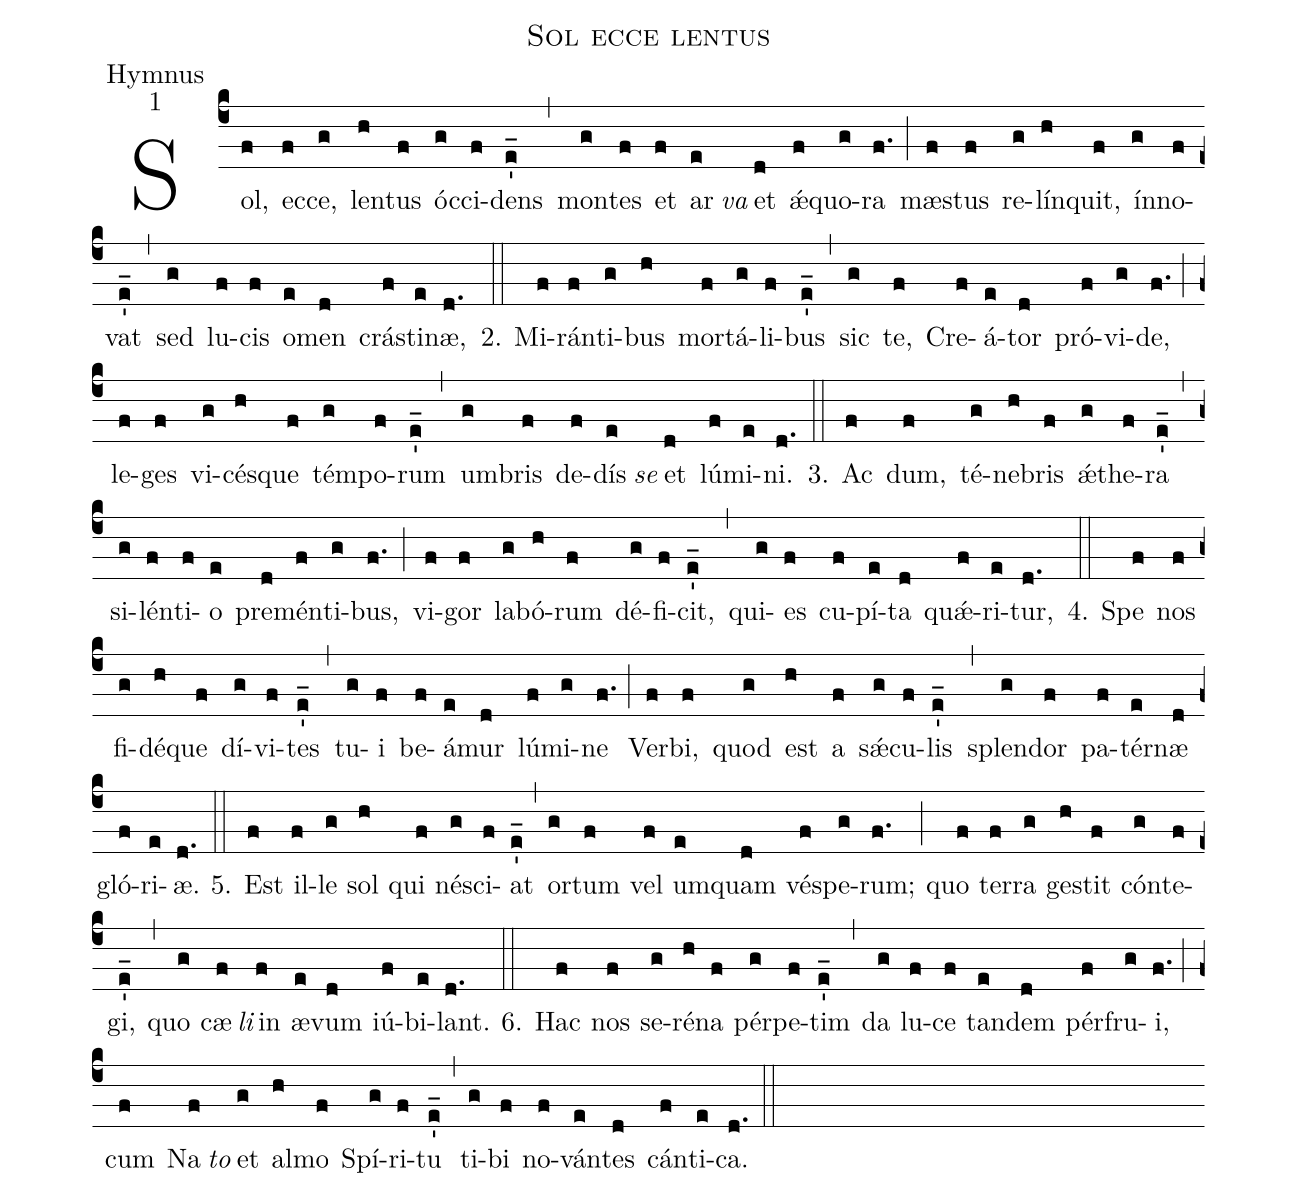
name:Sol ecce lentus;
office-part:Hymnus;
mode:1;
%%
(c4)Sol,(f) ec(f)ce,(g) len(h)tus(f) óc(g)ci(f)dens(e'_) (,)
mon(g)tes(f) et(f) ar(e)<i>va</i>() et(d) ǽ(f)quo(g)ra(f.) (;)
mæs(f)tus(f) re(g)lín(h)quit,(f) ín(g)no(f)vat(e'_) (,)
sed(g) lu(f)cis(f) o(e)men(d) crás(f)ti(e)næ,(d.) (::)
2. Mi(f)rán(f)ti(g)bus(h) mor(f)tá(g)li(f)bus(e'_) (,)
sic(g) te,(f) Cre(f)á(e)tor(d) pró(f)vi(g)de,(f.) (;)
le(f)ges(f) vi(g)cés(h)que(f) tém(g)po(f)rum(e'_) (,)
um(g)bris(f) de(f)dís(e)<i>se</i>() et(d) lú(f)mi(e)ni.(d.) (::)

3. Ac(f) dum,(f) té(g)ne(h)bris(f) ǽ(g)the(f)ra(e'_) (,)
si(g)lén(f)ti(f)o(e) pre(d)mén(f)ti(g)bus,(f.) (;)
vi(f)gor(f) la(g)bó(h)rum(f) dé(g)fi(f)cit,(e'_) (,)
qui(g)es(f) cu(f)pí(e)ta(d) quǽ(f)ri(e)tur,(d.) (::)

4. Spe(f) nos(f) fi(g)dé(h)que(f) dí(g)vi(f)tes(e'_) (,)
tu(g)i(f) be(f)á(e)mur(d) lú(f)mi(g)ne(f.) (;)
Ver(f)bi,(f) quod(g) est(h) a(f) sǽ(g)cu(f)lis(e'_) (,)
splen(g)dor(f) pa(f)tér(e)næ(d) gló(f)ri(e)æ.(d.) (::)

5. Est(f) il(f)le(g) sol(h) qui(f) né(g)sci(f)at(e'_) (,)
or(g)tum(f) vel(f) um(e)quam(d) vés(f)pe(g)rum;(f.) (;)
quo(f) ter(f)ra(g) ges(h)tit(f) cón(g)te(f)gi,(e'_) (,)
quo(g) cæ(f)<i>li</i>() in(f) æ(e)vum(d) iú(f)bi(e)lant.(d.) (::)

6. Hac(f) nos(f) se(g)ré(h)na(f) pér(g)pe(f)tim(e'_) (,)
da(g) lu(f)ce(f) tan(e)dem(d) pér(f)fru(g)i,(f.) (;)
cum(f) Na(f)<i>to</i>() et(g) al(h)mo(f) Spí(g)ri(f)tu(e'_) (,)
ti(g)bi(f) no(f)ván(e)tes(d) cán(f)ti(e)ca.(d.) (::)
